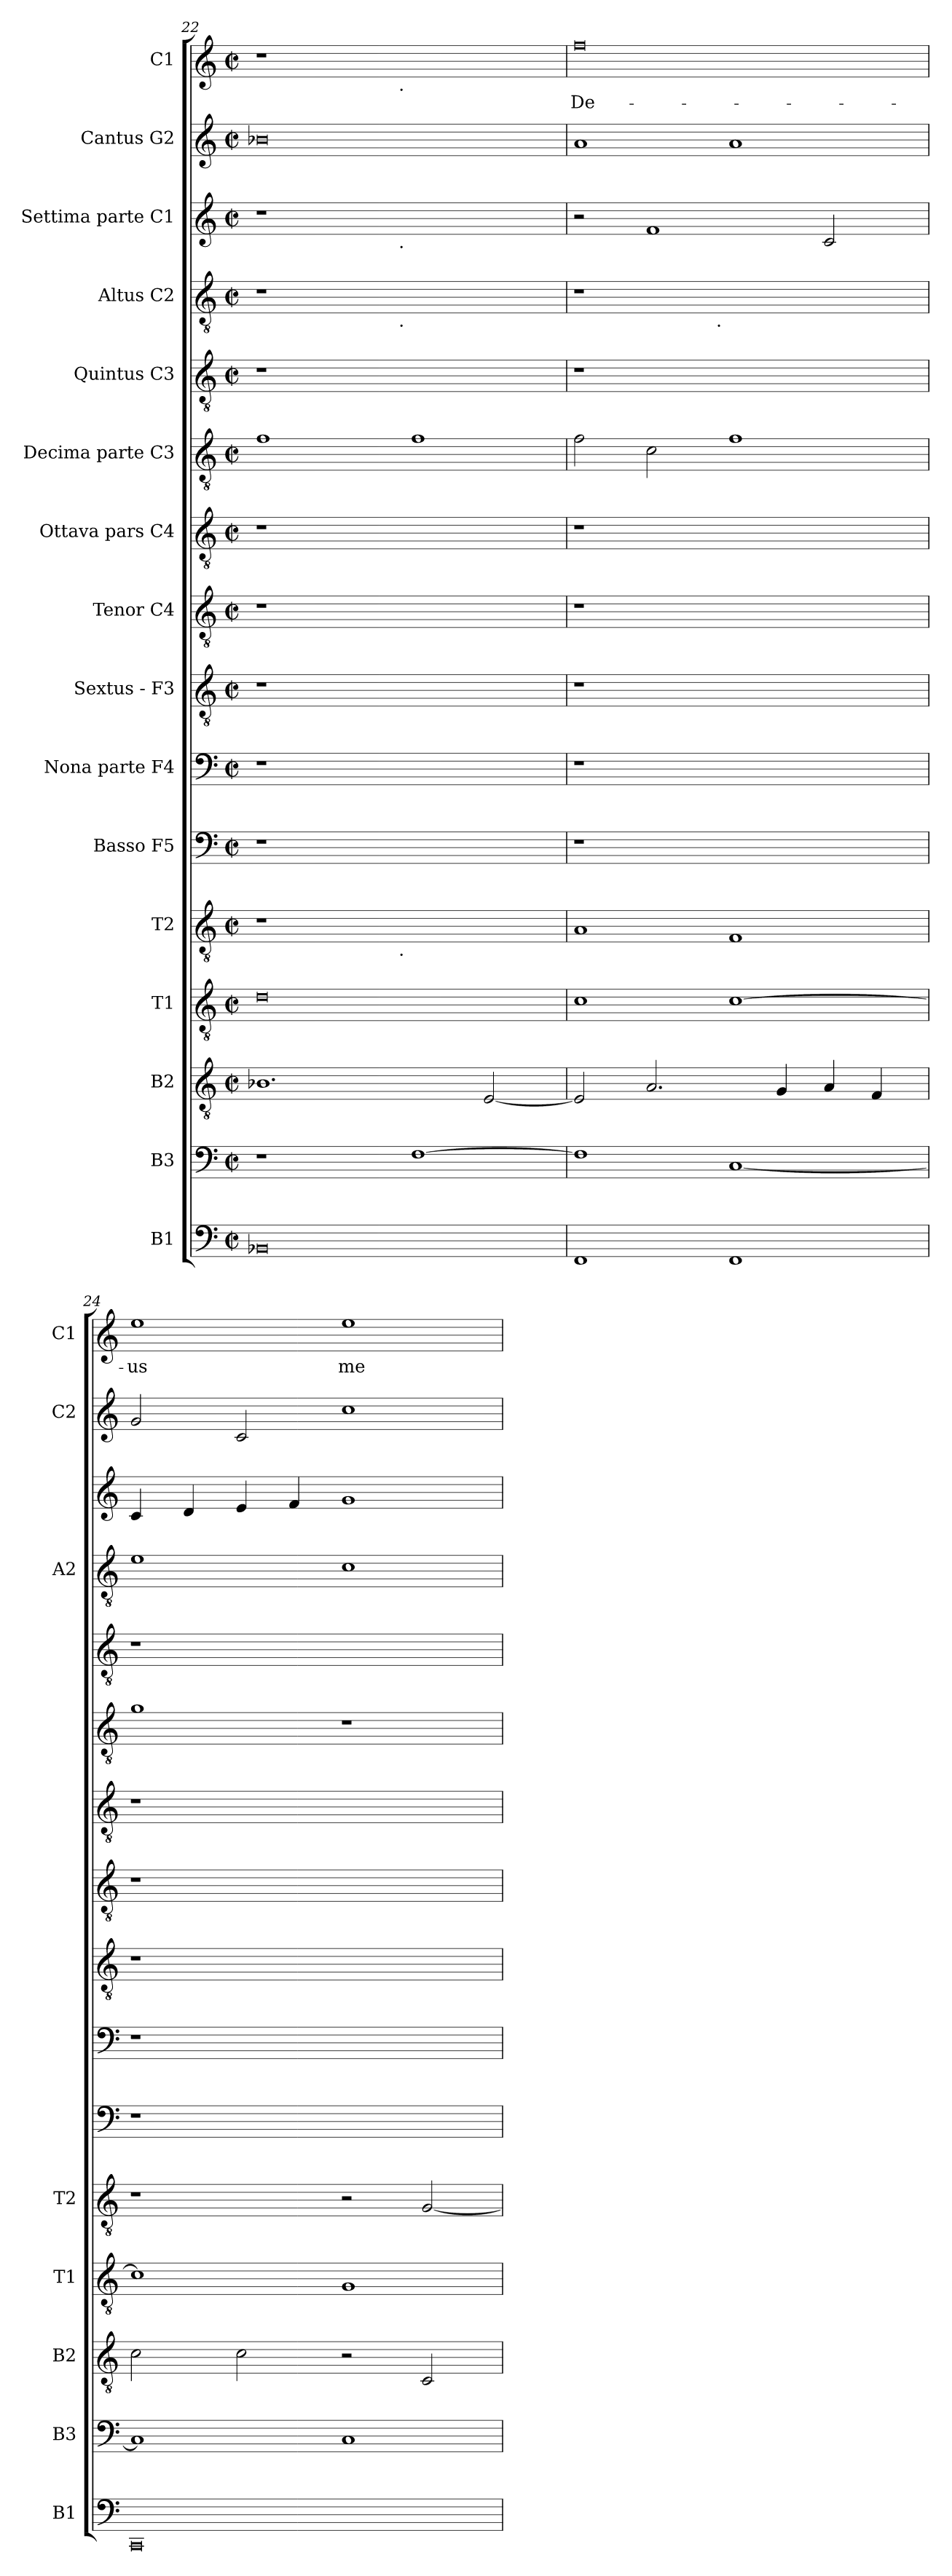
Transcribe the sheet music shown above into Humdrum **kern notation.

**kern	**kern	**kern	**kern	**kern	**kern	**kern	**kern	**kern	**kern	**kern	**kern	**kern	**kern	**kern	**kern	**text
*part16	*part15	*part14	*part13	*part12	*part11	*part10	*part9	*part8	*part7	*part6	*part5	*part4	*part3	*part2	*part1	*part1
*staff16	*staff15	*staff14	*staff13	*staff12	*staff11	*staff10	*staff9	*staff8	*staff7	*staff6	*staff5	*staff4	*staff3	*staff2	*staff1	*staff1
*I"B1	*I"B3	*I"B2	*I"T1	*I"T2	*I"Basso F5	*I"Nona parte F4	*I"Sextus - F3	*I"Tenor C4	*I"Ottava pars C4	*I"Decima parte C3	*I"Quintus C3	*I"Altus C2	*I"Settima parte C1	*I"Cantus G2	*I"C1	*
*I'B1	*I'B3	*I'B2	*I'T1	*I'T2	*	*	*	*	*	*	*	*I'A2	*	*I'C2	*I'C1	*
*clefF4	*clefF4	*clefGv2	*clefGv2	*clefGv2	*clefF4	*clefF4	*clefGv2	*clefGv2	*clefGv2	*clefGv2	*clefGv2	*clefGv2	*clefG2	*clefG2	*clefG2	*
*	*	*	*	*	*ITrd7c12	*	*	*	*	*	*	*	*	*	*	*
*k[]	*k[]	*k[]	*k[]	*k[]	*k[]	*k[]	*k[]	*k[]	*k[]	*k[]	*k[]	*k[]	*k[]	*k[]	*k[]	*
*C:	*C:	*C:	*C:	*C:	*C:	*C:	*C:	*C:	*C:	*C:	*C:	*C:	*C:	*C:	*C:	*
*M2/2	*M2/2	*M2/2	*M2/2	*M2/2	*M2/2	*M2/2	*M2/2	*M2/2	*M2/2	*M2/2	*M2/2	*M2/2	*M2/2	*M2/2	*M2/2	*
*met(c|)	*met(c|)	*met(c|)	*met(c|)	*met(c|)	*met(c|)	*met(c|)	*met(c|)	*met(c|)	*met(c|)	*met(c|)	*met(c|)	*met(c|)	*met(c|)	*met(c|)	*met(c|)	*
=22	=22	=22	=22	=22	=22	=22	=22	=22	=22	=22	=22	=22	=22	=22	=22	=22
*	*	*	*	*^	*	*	*	*	*	*	*	*^	*^	*	*^	*
0BB-X	1r	1.B-X	0d	1r	2ryy	1r	1r	1r	1r	1r	1f	1r	1r	2ryy	1r	2ryy	0b-X	1r	2ryy	.
.	.	.	.	.	4...ryy	.	.	.	.	.	.	.	.	4...ryy	.	4...ryy	.	.	4...ryy	.
!	!	!	!	!	!	!	!	!	!	!	!	!	!	!	!	!	!	!	!LO:TX:b:t=.	!
!	!	!	!	!	!	!	!	!	!	!	!	!	!	!	!	!LO:TX:b:t=.	!	!	!	!
!	!	!	!	!	!	!	!	!	!	!	!	!	!	!LO:TX:b:t=.	!	!	!	!	!	!
!	!	!	!	!	!LO:TX:b:t=.	!	!	!	!	!	!	!	!	!	!	!	!	!	!	!
.	.	.	.	.	1ryy	.	.	.	.	.	.	.	.	1ryy	.	1ryy	.	.	1ryy	.
.	[>1F	.	.	1ryy	.	1ryy	1ryy	1ryy	1ryy	1ryy	1f	1ryy	1ryy	.	1ryy	.	.	1ryy	.	.
.	.	[<2E/	.	.	.	.	.	.	.	.	.	.	.	.	.	.	.	.	.	.
.	.	.	.	.	32ryy	.	.	.	.	.	.	.	.	32ryy	.	32ryy	.	.	32ryy	.
=23	=23	=23	=23	=23	=23	=23	=23	=23	=23	=23	=23	=23	=23	=23	=23	=23	=23	=23	=23	=23
!	!	!	!	!	!	!	!	!	!	!	!	!	!	!	!	!	!	!	!	!LO:LY:b
*	*	*	*	*v	*v	*	*	*	*	*	*	*	*	*	*v	*v	*	*v	*v	*
1FF	1F]	2E/]	1c	1A	1r	1r	1r	1r	1r	2f\	1r	1r	2ryy	2r	1a	0ff	De-
.	.	2.A/	.	.	.	.	.	.	.	2c\	.	.	4...ryy	1f	.	.	.
!	!	!	!	!	!	!	!	!	!	!	!	!	!LO:TX:b:t=.	!	!	!	!
.	.	.	.	.	.	.	.	.	.	.	.	.	1ryy	.	.	.	.
1FF	[<1C	.	[>1c	1F	1ryy	1ryy	1ryy	1ryy	1ryy	1f	1ryy	1ryy	.	.	1a	.	.
.	.	4G/	.	.	.	.	.	.	.	.	.	.	.	.	.	.	.
.	.	4A/	.	.	.	.	.	.	.	.	.	.	.	2c/	.	.	.
.	.	4F/	.	.	.	.	.	.	.	.	.	.	.	.	.	.	.
.	.	.	.	.	.	.	.	.	.	.	.	.	32ryy	.	.	.	.
!!LO:PB:g=z
=24	=24	=24	=24	=24	=24	=24	=24	=24	=24	=24	=24	=24	=24	=24	=24	=24	=24
!	!	!	!	!	!	!	!	!	!	!	!	!	!	!	!	!	!LO:LY:b
*	*	*	*	*	*	*	*	*	*	*	*	*v	*v	*	*	*	*
0CC	1C]	2c\	1c]	1r	1r	1r	1r	1r	1r	1g	1r	1e	4c/	2g/	1ee	-us
.	.	.	.	.	.	.	.	.	.	.	.	.	4d/	.	.	.
.	.	2c\	.	.	.	.	.	.	.	.	.	.	4e/	2c/	.	.
.	.	.	.	.	.	.	.	.	.	.	.	.	4f/	.	.	.
!	!	!	!	!	!	!	!	!	!	!	!	!	!	!	!	!LO:LY:b
.	1C	2r	1G	2r	1ryy	1ryy	1ryy	1ryy	1ryy	1r	1ryy	1c	1g	1cc	1ee	me-
.	.	2C/	.	[<2G/	.	.	.	.	.	.	.	.	.	.	.	.
=	=	=	=	=	=	=	=	=	=	=	=	=	=	=	=	=
*-	*-	*-	*-	*-	*-	*-	*-	*-	*-	*-	*-	*-	*-	*-	*-	*-
